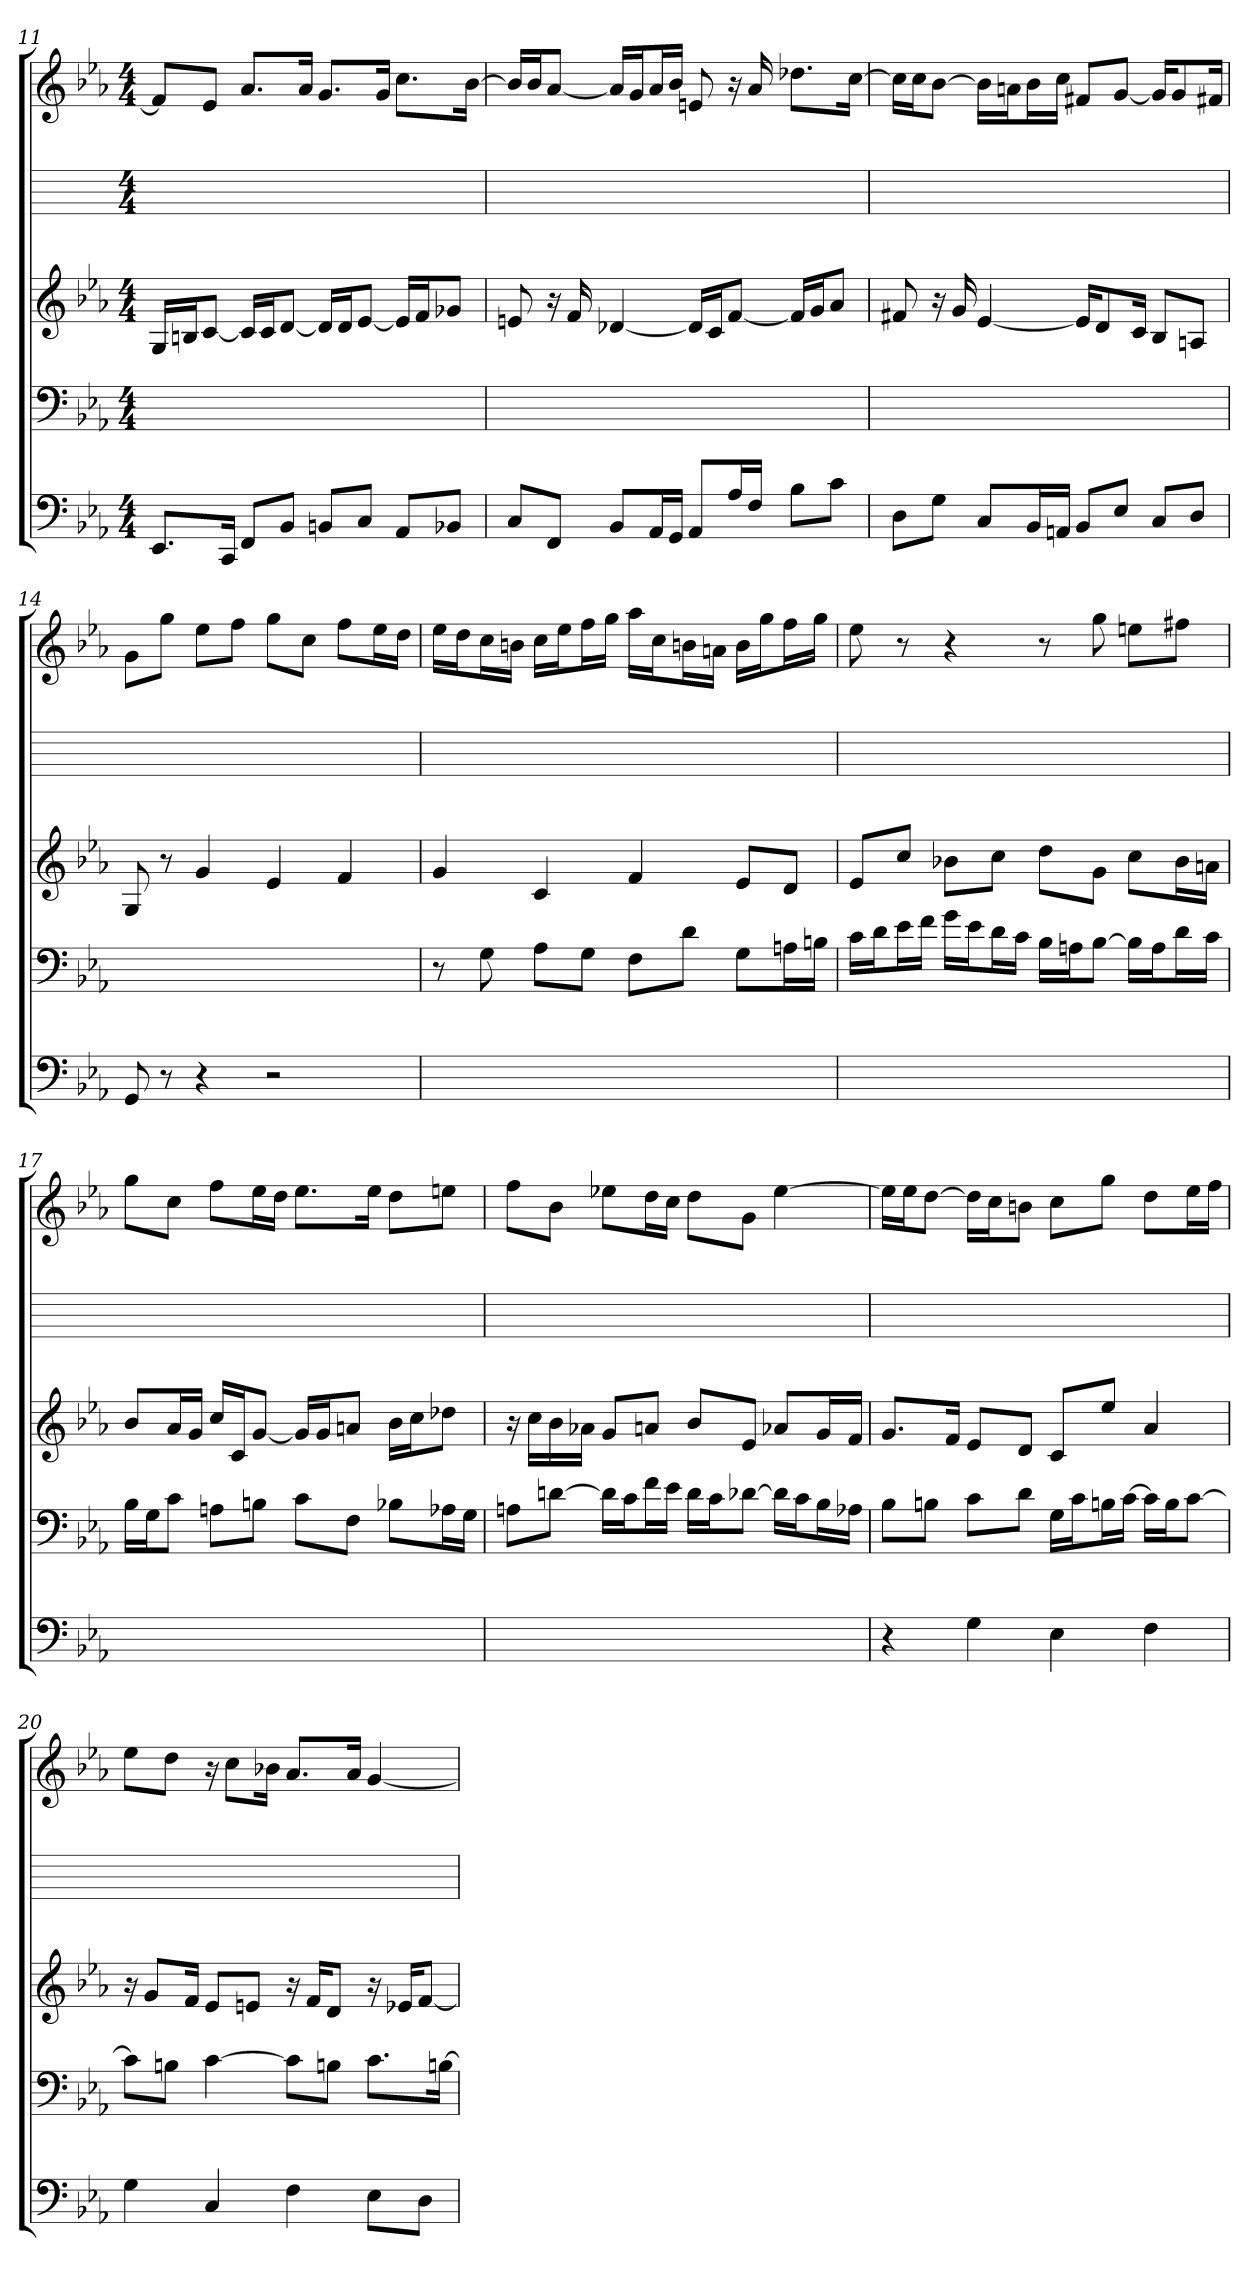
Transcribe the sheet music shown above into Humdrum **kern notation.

**kern	**kern	**kern	**kern	**kern
*part5	*part4	*part3	*part2	*part1
*staff5	*staff4	*staff3	*staff2	*staff1
*clefF4	*clefF4	*clefG2	*	*clefG2
*k[b-e-a-]	*k[b-e-a-]	*k[b-e-a-]	*	*k[b-e-a-]
*	*c:	*c:	*	*c:
*M4/4	*M4/4	*M4/4	*M4/4	*M4/4
=11	=11	=11	=11	=11
8.EE-/L	1ryy	16G/LL	1ryy	8f/L]
.	.	16Bn/J	.	.
.	.	[8c/J	.	8e-/J
16CC/Jk	.	.	.	.
8FF/L	.	16c/LL]	.	8.a-/L
.	.	16c/J	.	.
8BB-/J	.	[8d/J	.	.
.	.	.	.	16a-/Jk
8BBn/L	.	16d/LL]	.	8.g/L
.	.	16d/J	.	.
8C/J	.	[8e-/J	.	.
.	.	.	.	16g/Jk
8AA-/L	.	16e-/LL]	.	8.cc\L
.	.	16f/J	.	.
8BB-X/J	.	8g-X/J	.	.
.	.	.	.	[16b-\Jk
=12	=12	=12	=12	=12
8C/L	1ryy	8en	1ryy	16b-/LL]
.	.	.	.	16b-/J
8FF/J	.	16r	.	[8a-/J
.	.	16f	.	.
8BB-/L	.	[4d-X	.	16a-/LL]
.	.	.	.	16g/J
16AA-/L	.	.	.	16a-/L
16GG/JJ	.	.	.	16b-/JJ
8AA-/L	.	16d-/LL]	.	8en
.	.	16c/J	.	.
16A-/L	.	[8f/J	.	16r
16F/JJ	.	.	.	16a-
8B-\L	.	16f/LL]	.	8.dd-X\L
.	.	16g/J	.	.
8c\J	.	8a-/J	.	.
.	.	.	.	[16cc\Jk
=13	=13	=13	=13	=13
8D\L	1ryy	8f#X	1ryy	16cc\LL]
.	.	.	.	16cc\J
8G\J	.	16r	.	[8b-\J
.	.	16g	.	.
8C/L	.	[4e-	.	16b-\LL]
.	.	.	.	16an\J
16BB-/L	.	.	.	16b-\L
16AAn/JJ	.	.	.	16cc\JJ
8BB-/L	.	16e-/KL]	.	8f#X/L
.	.	8d/	.	.
8E-/J	.	.	.	[8g/J
.	.	16c/Jk	.	.
8C/L	.	8B-/L	.	16g/KL]
.	.	.	.	8g/
8D/J	.	8An/J	.	.
.	.	.	.	16f#X/Jk
=14	=14	=14	=14	=14
8GG	1ryy	8G	1ryy	8g\L
8r	.	8r	.	8gg\J
4r	.	4g	.	8ee-\L
.	.	.	.	8ff\J
2r	.	4e-	.	8gg\L
.	.	.	.	8cc\J
.	.	4f	.	8ff\L
.	.	.	.	16ee-\L
.	.	.	.	16dd\JJ
=15	=15	=15	=15	=15
1ryy	8r	4g	1ryy	16ee-\LL
.	.	.	.	16dd\J
.	8G	.	.	16cc\L
.	.	.	.	16bn\JJ
.	8A-\L	4c	.	16cc\LL
.	.	.	.	16ee-\J
.	8G\J	.	.	16ff\L
.	.	.	.	16gg\JJ
.	8F\L	4f	.	16aa-\LL
.	.	.	.	16cc\J
.	8d\J	.	.	16bn\L
.	.	.	.	16an\JJ
.	8G\L	8e-/L	.	16b\LL
.	.	.	.	16gg\J
.	16An\L	8d/J	.	16ff\L
.	16Bn\JJ	.	.	16gg\JJ
=16	=16	=16	=16	=16
1ryy	16c\LL	8e-/L	1ryy	8ee-
.	16d\J	.	.	.
.	16e-\L	8cc/J	.	8r
.	16f\JJ	.	.	.
.	16g\LL	8b-X\L	.	4r
.	16e-\J	.	.	.
.	16d\L	8cc\J	.	.
.	16c\JJ	.	.	.
.	16B-\LL	8dd\L	.	8r
.	16An\J	.	.	.
.	[8B-\J	8g\J	.	8gg
.	16B-\LL]	8cc\L	.	8een\L
.	16A\J	.	.	.
.	16d\L	16b-\L	.	8ff#X\J
.	16c\JJ	16an\JJ	.	.
=17	=17	=17	=17	=17
1ryy	16B-\LL	8b-/L	1ryy	8gg\L
.	16G\J	.	.	.
.	8c\J	16a-/L	.	8cc\J
.	.	16g/JJ	.	.
.	8An\L	16cc/LL	.	8ff\L
.	.	16c/J	.	.
.	8Bn\J	[8g/J	.	16ee-\L
.	.	.	.	16dd\JJ
.	8c\L	16g/LL]	.	8.ee-\L
.	.	16g/J	.	.
.	8F\J	8an/J	.	.
.	.	.	.	16ee-\Jk
.	8B-X\L	16b-\LL	.	8dd\L
.	.	16cc\J	.	.
.	16A-X\L	8dd-X\J	.	8een\J
.	16G\JJ	.	.	.
=18	=18	=18	=18	=18
1ryy	8An\L	16r	1ryy	8ff\L
.	.	16cc\LL	.	.
.	[8dn\J	16b-\	.	8b-\J
.	.	16a-X\JJ	.	.
.	16d\LL]	8g/L	.	8ee-X\L
.	16c\J	.	.	.
.	16f\L	8an/J	.	16dd\L
.	16e-\JJ	.	.	16cc\JJ
.	16d\LL	8b-/L	.	8dd\L
.	16c\J	.	.	.
.	[8d-X\J	8e-/J	.	8g\J
.	16d-\LL]	8a-X/L	.	[4ee-
.	16c\J	.	.	.
.	16B-\L	16g/L	.	.
.	16A-X\JJ	16f/JJ	.	.
=19	=19	=19	=19	=19
4r	8B-\L	8.g/L	1ryy	16ee-\LL]
.	.	.	.	16ee-\J
.	8Bn\J	.	.	[8dd\J
.	.	16f/Jk	.	.
4G	8c\L	8e-/L	.	16dd\LL]
.	.	.	.	16cc\J
.	8d\J	8d/J	.	8bn\J
4E-	16G\LL	8c/L	.	8cc\L
.	16c\J	.	.	.
.	16Bn\L	8ee-/J	.	8gg\J
.	[16c\JJ	.	.	.
4F	16c\LL]	4a-	.	8dd\L
.	16B\J	.	.	.
.	[8c\J	.	.	16ee-\L
.	.	.	.	16ff\JJ
=20	=20	=20	=20	=20
4G	8c\L]	16r	1ryy	8ee-\L
.	.	8g/L	.	.
.	8Bn\J	.	.	8dd\J
.	.	16f/Jk	.	.
4C	[4c	8e-/L	.	16r
.	.	.	.	8cc\L
.	.	8en/J	.	.
.	.	.	.	16b-X\Jk
4F	8c\L]	16r	.	8.a-/L
.	.	16f/KL	.	.
.	8Bn\J	8d/J	.	.
.	.	.	.	16a-/Jk
8E-\L	8.c\L	16r	.	[4g
.	.	16e-X/KL	.	.
8D\J	.	[8f/J	.	.
.	[16Bn\Jk	.	.	.
=	=	=	=	=
*-	*-	*-	*-	*-
